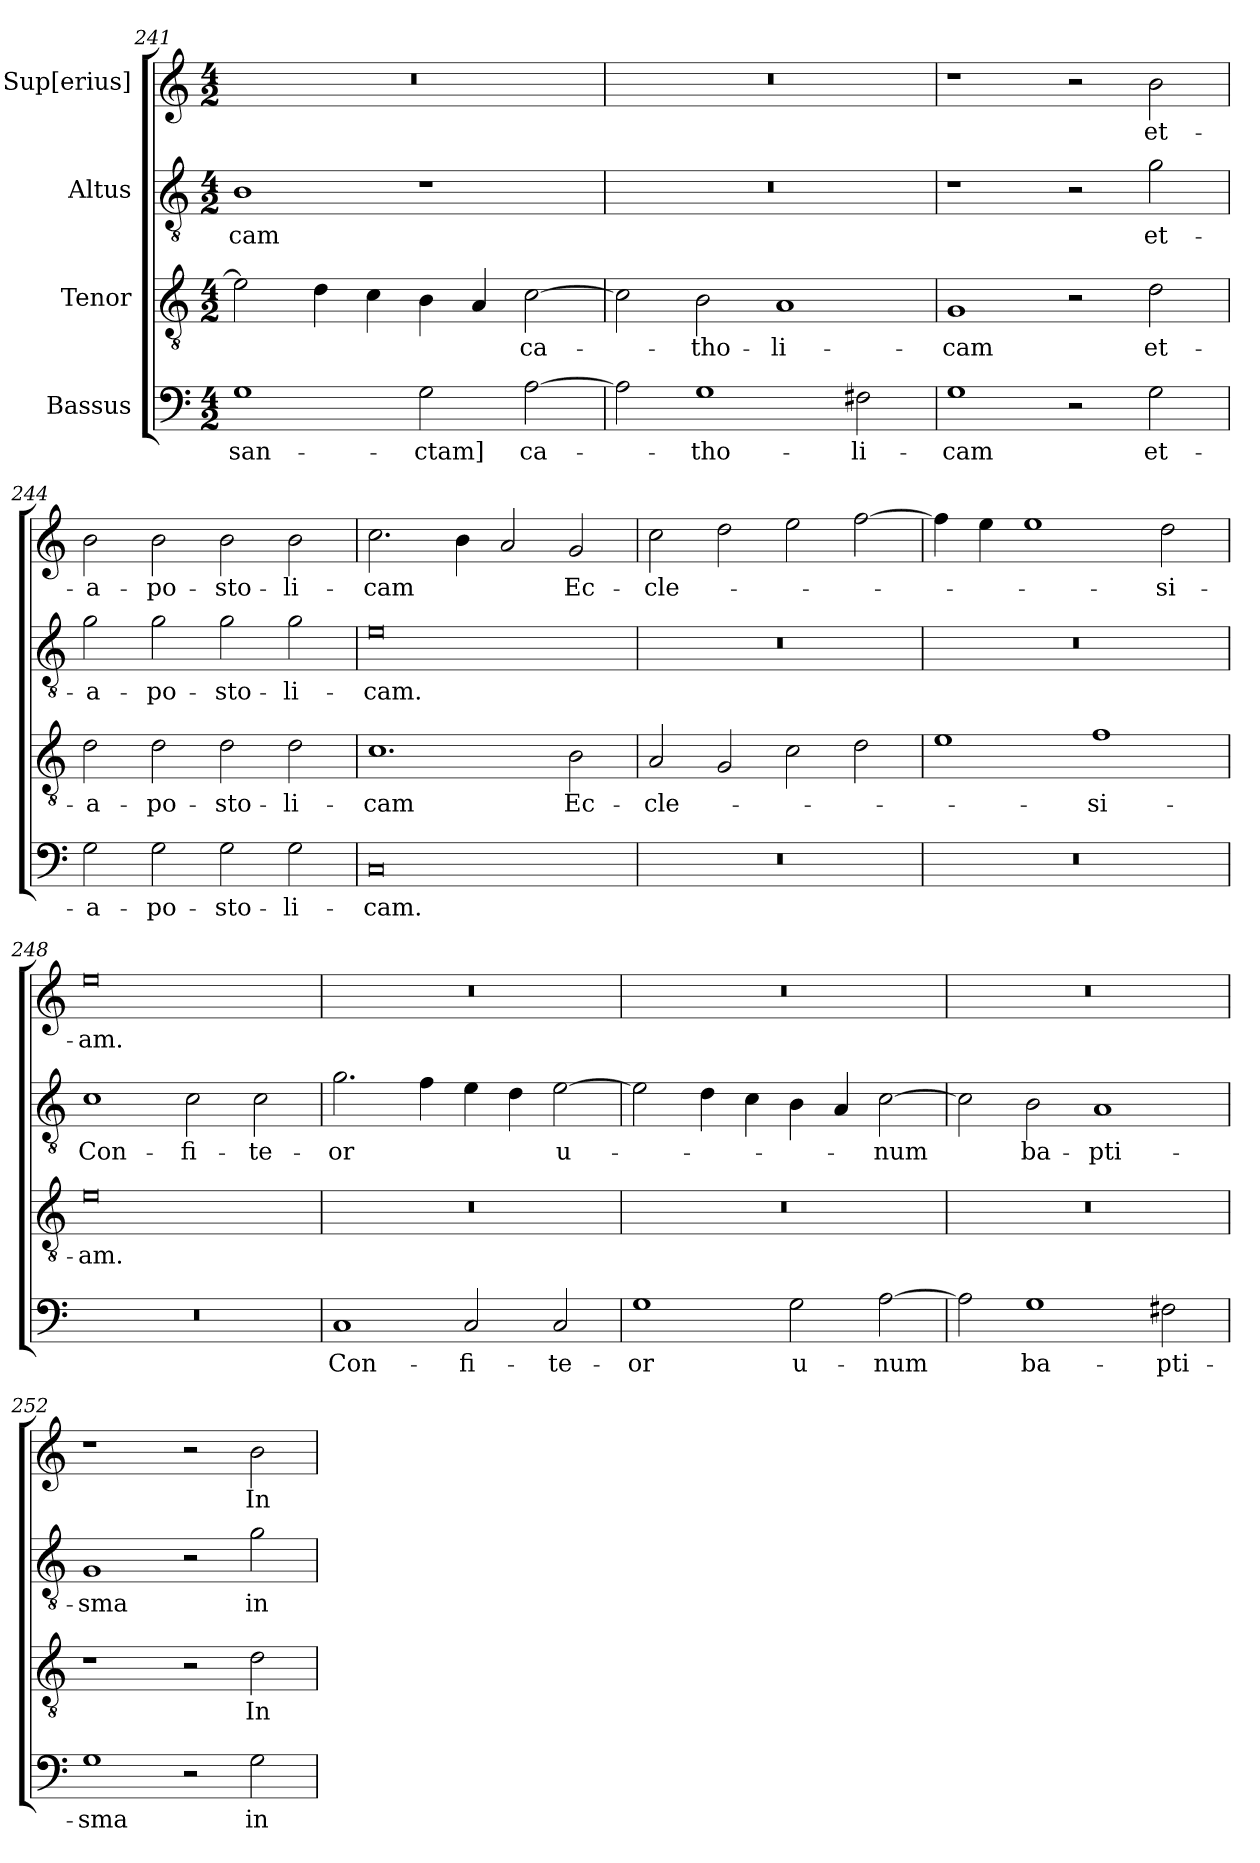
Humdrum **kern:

**kern	**text	**kern	**text	**kern	**text	**kern	**text
*part4	*part4	*part3	*part3	*part2	*part2	*part1	*part1
*staff4	*staff4	*staff3	*staff3	*staff2	*staff2	*staff1	*staff1
*I"Bassus	*	*I"Tenor	*	*I"Altus	*	*I"Sup[erius]	*
*clefF4	*	*clefGv2	*	*clefGv2	*	*clefG2	*
*k[]	*	*k[]	*	*k[]	*	*k[]	*
*M4/2	*	*M4/2	*	*M4/2	*	*M4/2	*
=241	=241	=241	=241	=241	=241	=241	=241
1G\	san-	2e\]	.	1B\	-cam	0r	.
.	.	4d\	.	.	.	.	.
.	.	4c\	.	.	.	.	.
2G\	-ctam]	4B\	.	1r	.	.	.
.	.	4A/	.	.	.	.	.
[2A\	ca-	[2c\	ca-	.	.	.	.
=242	=242	=242	=242	=242	=242	=242	=242
2A\]	.	2c\]	.	0r	.	0r	.
1G\	-tho-	2B\	-tho-	.	.	.	.
.	.	1A/	-li-	.	.	.	.
2F#X\	-li-	.	.	.	.	.	.
=243	=243	=243	=243	=243	=243	=243	=243
1G\	-cam	1G/	-cam	1r	.	1r	.
2r	.	2r	.	2r	.	2r	.
2G\	et-	2d\	et-	2g\	et-	2b\	et-
=244	=244	=244	=244	=244	=244	=244	=244
2G\	a-	2d\	a-	2g\	a-	2b\	a-
2G\	-po-	2d\	-po-	2g\	-po-	2b\	-po-
2G\	-sto-	2d\	-sto-	2g\	-sto-	2b\	-sto-
2G\	-li-	2d\	-li-	2g\	-li-	2b\	-li-
=245	=245	=245	=245	=245	=245	=245	=245
0C/	-cam.	1.c\	-cam	0e\	-cam.	2.cc\	-cam
.	.	.	.	.	.	4b\	.
.	.	.	.	.	.	2a/	.
.	.	2B\	Ec-	.	.	2g/	Ec-
=246	=246	=246	=246	=246	=246	=246	=246
0r	.	2A/	-cle-	0r	.	2cc\	-cle-
.	.	2G/	.	.	.	2dd\	.
.	.	2c\	.	.	.	2ee\	.
.	.	2d\	.	.	.	[2ff\	.
=247	=247	=247	=247	=247	=247	=247	=247
0r	.	1e\	.	0r	.	4ff\]	.
.	.	.	.	.	.	4ee\	.
.	.	.	.	.	.	1ee\	.
.	.	1f\	-si-	.	.	.	.
.	.	.	.	.	.	2dd\	-si-
=248	=248	=248	=248	=248	=248	=248	=248
0r	.	0e\	-am.	1c\	Con-	0ee\	-am.
.	.	.	.	2c\	-fi-	.	.
.	.	.	.	2c\	-te-	.	.
=249	=249	=249	=249	=249	=249	=249	=249
1C/	Con-	0r	.	2.g\	-or	0r	.
.	.	.	.	4f\	.	.	.
2C/	-fi-	.	.	4e\	.	.	.
.	.	.	.	4d\	.	.	.
2C/	-te-	.	.	[2e\	u-	.	.
=250	=250	=250	=250	=250	=250	=250	=250
1G\	-or	0r	.	2e\]	.	0r	.
.	.	.	.	4d\	.	.	.
.	.	.	.	4c\	.	.	.
2G\	u-	.	.	4B\	.	.	.
.	.	.	.	4A/	.	.	.
[2A\	-num	.	.	[2c\	-num	.	.
=251	=251	=251	=251	=251	=251	=251	=251
2A\]	.	0r	.	2c\]	.	0r	.
1G\	ba-	.	.	2B\	ba-	.	.
.	.	.	.	1A/	-pti-	.	.
2F#X\	-pti-	.	.	.	.	.	.
=252	=252	=252	=252	=252	=252	=252	=252
1G\	-sma	1r	.	1G/	-sma	1r	.
2r	.	2r	.	2r	.	2r	.
2G\	in-	2d\	In-	2g\	in-	2b\	In-
=	=	=	=	=	=	=	=
*-	*-	*-	*-	*-	*-	*-	*-
